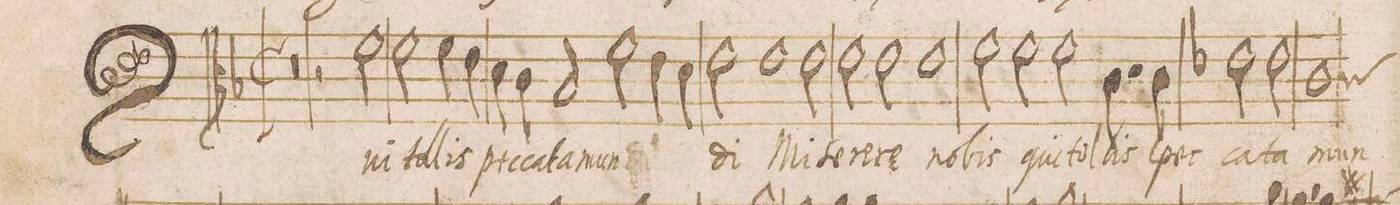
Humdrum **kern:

**kern	**text
*I"DISCANTVS	*
*clefC3	*
*k[b-]	*
*met(C|)	*
*M2/1	*
0r	.
=55	=55
2r	.
2f\	Qui
2f\	tol-
4f\	-lis
4e\	pec-
=56	=56
4d\	-ca-
4c\	-ta
2B-/	mun-
2f\	.
4e\	.
4d\	.
=57	=57
2e\	-di
1e	Mi-
2e\	-se-
=58	=58
2e\	-re-
2e\	-re
1e	no-
=59	=59
2f\	-bis
2f\	qui
2f\	tol-
4.c\	-lis
8c\	pec-
=60	=60
2e-X\	-ca-
2e-\	-ta
*custos:c	*
1c	mun-
=61	=61
*-	*-
